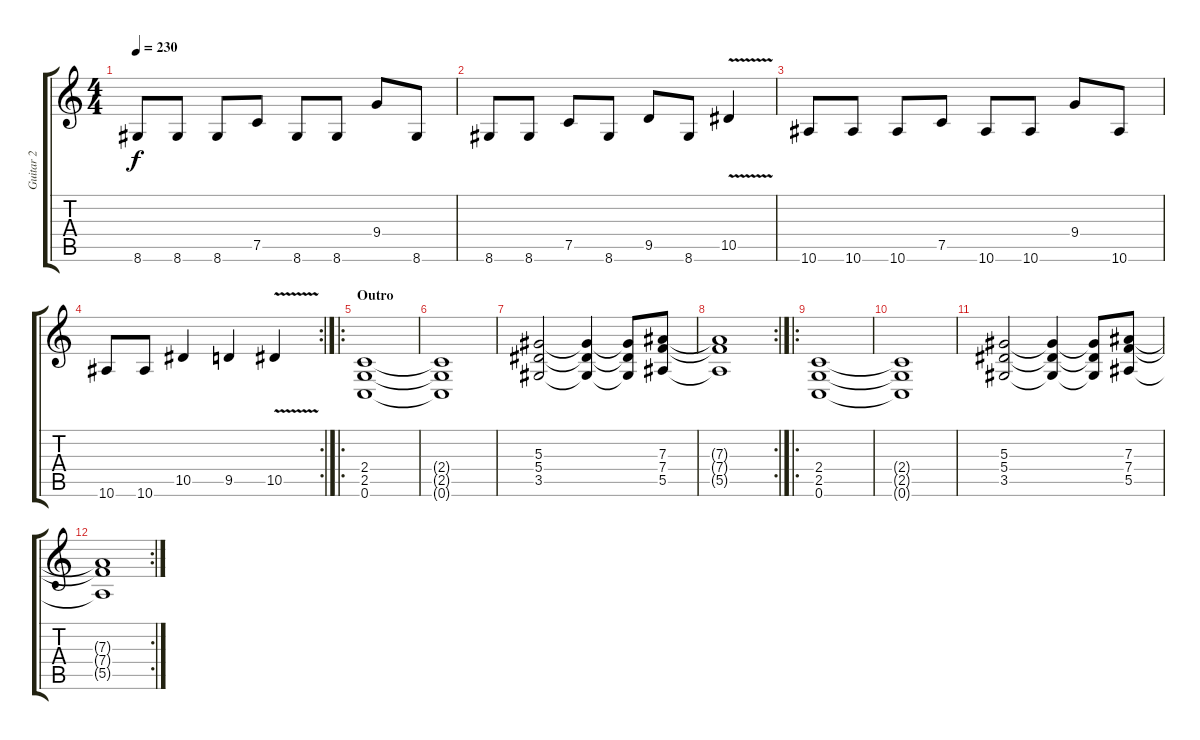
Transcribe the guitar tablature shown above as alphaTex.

\track ("Guitar 2" "Guitar 2") {instrument overdrivenguitar}
\staff {score tabs}
\tuning (C4 G3 Eb3 Bb2 F2 C2) {hide}
\ts (4 4)
\tempo 230
\clef g2
\ks c
8.6.8{dy f} 8.6.8 8.6.8 7.5.8 8.6.8 8.6.8 9.4.8 8.6.8 |
8.6.8 8.6.8 7.5.8 8.6.8 9.5.8 8.6.8 10.5{v}.4 |
10.6.8 10.6.8 10.6.8 7.5.8 10.6.8 10.6.8 9.4.8 10.6.8 |
\rc 2
10.6.8 10.6.8 10.5.4 9.5.4 10.5{v}.4 |
\ro
\section ("" "Outro")
(2.4 2.5 0.6).1 |
(2.4{t} 2.5{t} 0.6{t}).1 |
(5.3 5.4 3.5).2 (5.3{t} 5.4{t} 3.5{t}).4 (5.3{t} 5.4{t} 3.5{t}).8 (7.3 7.4 5.5).8 |
\rc 2
(7.3{t} 7.4{t} 5.5{t}).1 |
\ro
(2.4 2.5 0.6).1 |
(2.4{t} 2.5{t} 0.6{t}).1 |
(5.3 5.4 3.5).2 (5.3{t} 5.4{t} 3.5{t}).4 (5.3{t} 5.4{t} 3.5{t}).8 (7.3 7.4 5.5).8 |
\rc 2
(7.3{t} 7.4{t} 5.5{t}).1
